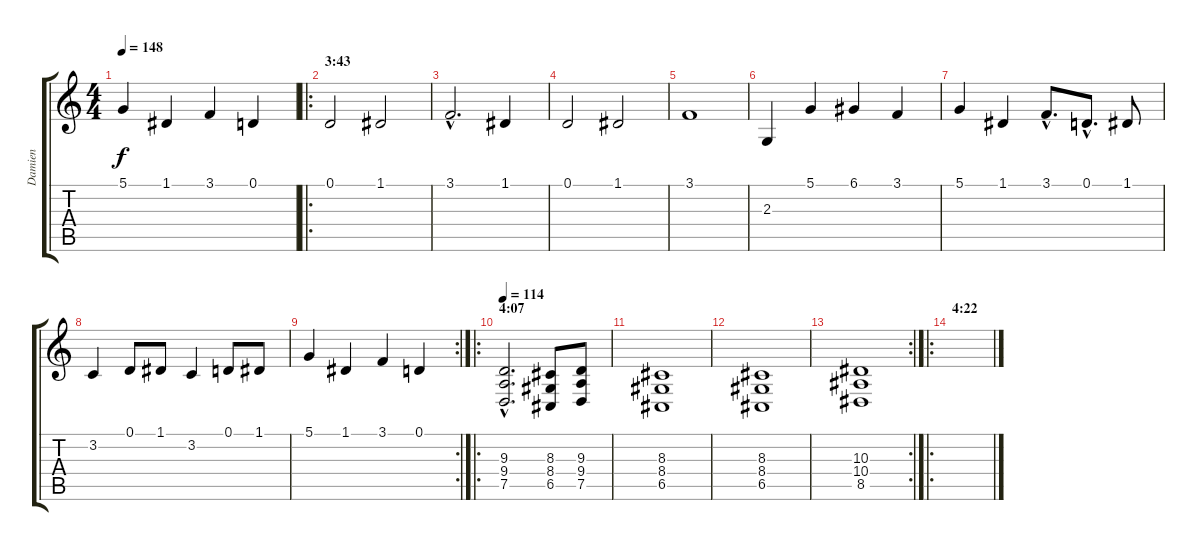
\track ("Damien" "Damien") {instrument choiraahs}
\staff {score tabs}
\tuning (D4 A3 F3 C3 G2 D2) {hide}
\ts (4 4)
\tempo 148
\clef g2
\ks c
5.1.4{dy f} 1.1.4 3.1.4 0.1.4 |
\ro
\section ("" "3:43")
0.1.2 1.1.2 |
3.1{hac}.2{d} 1.1.4 |
0.1.2 1.1.2 |
3.1.1 |
2.3.4 5.1.4 6.1.4 3.1.4 |
5.1.4 1.1.4 3.1{hac}.8{d} 0.1{hac}.8{d} 1.1.8 |
3.2.4 0.1.8 1.1.8 3.2.4 0.1.8 1.1.8 |
\rc 2
5.1.4 1.1.4 3.1.4 0.1.4 |
\ro
\section ("" "4:07")
\tempo 114
(9.3{hac} 9.4{hac} 7.5{hac}).2{d} (8.3 8.4 6.5).8 (9.3 9.4 7.5).8 |
(8.3 8.4 6.5).1 |
(8.3 8.4 6.5).1 |
\rc 2
(10.3 10.4 8.5).1 |
\ro
\section ("" "4:22")
